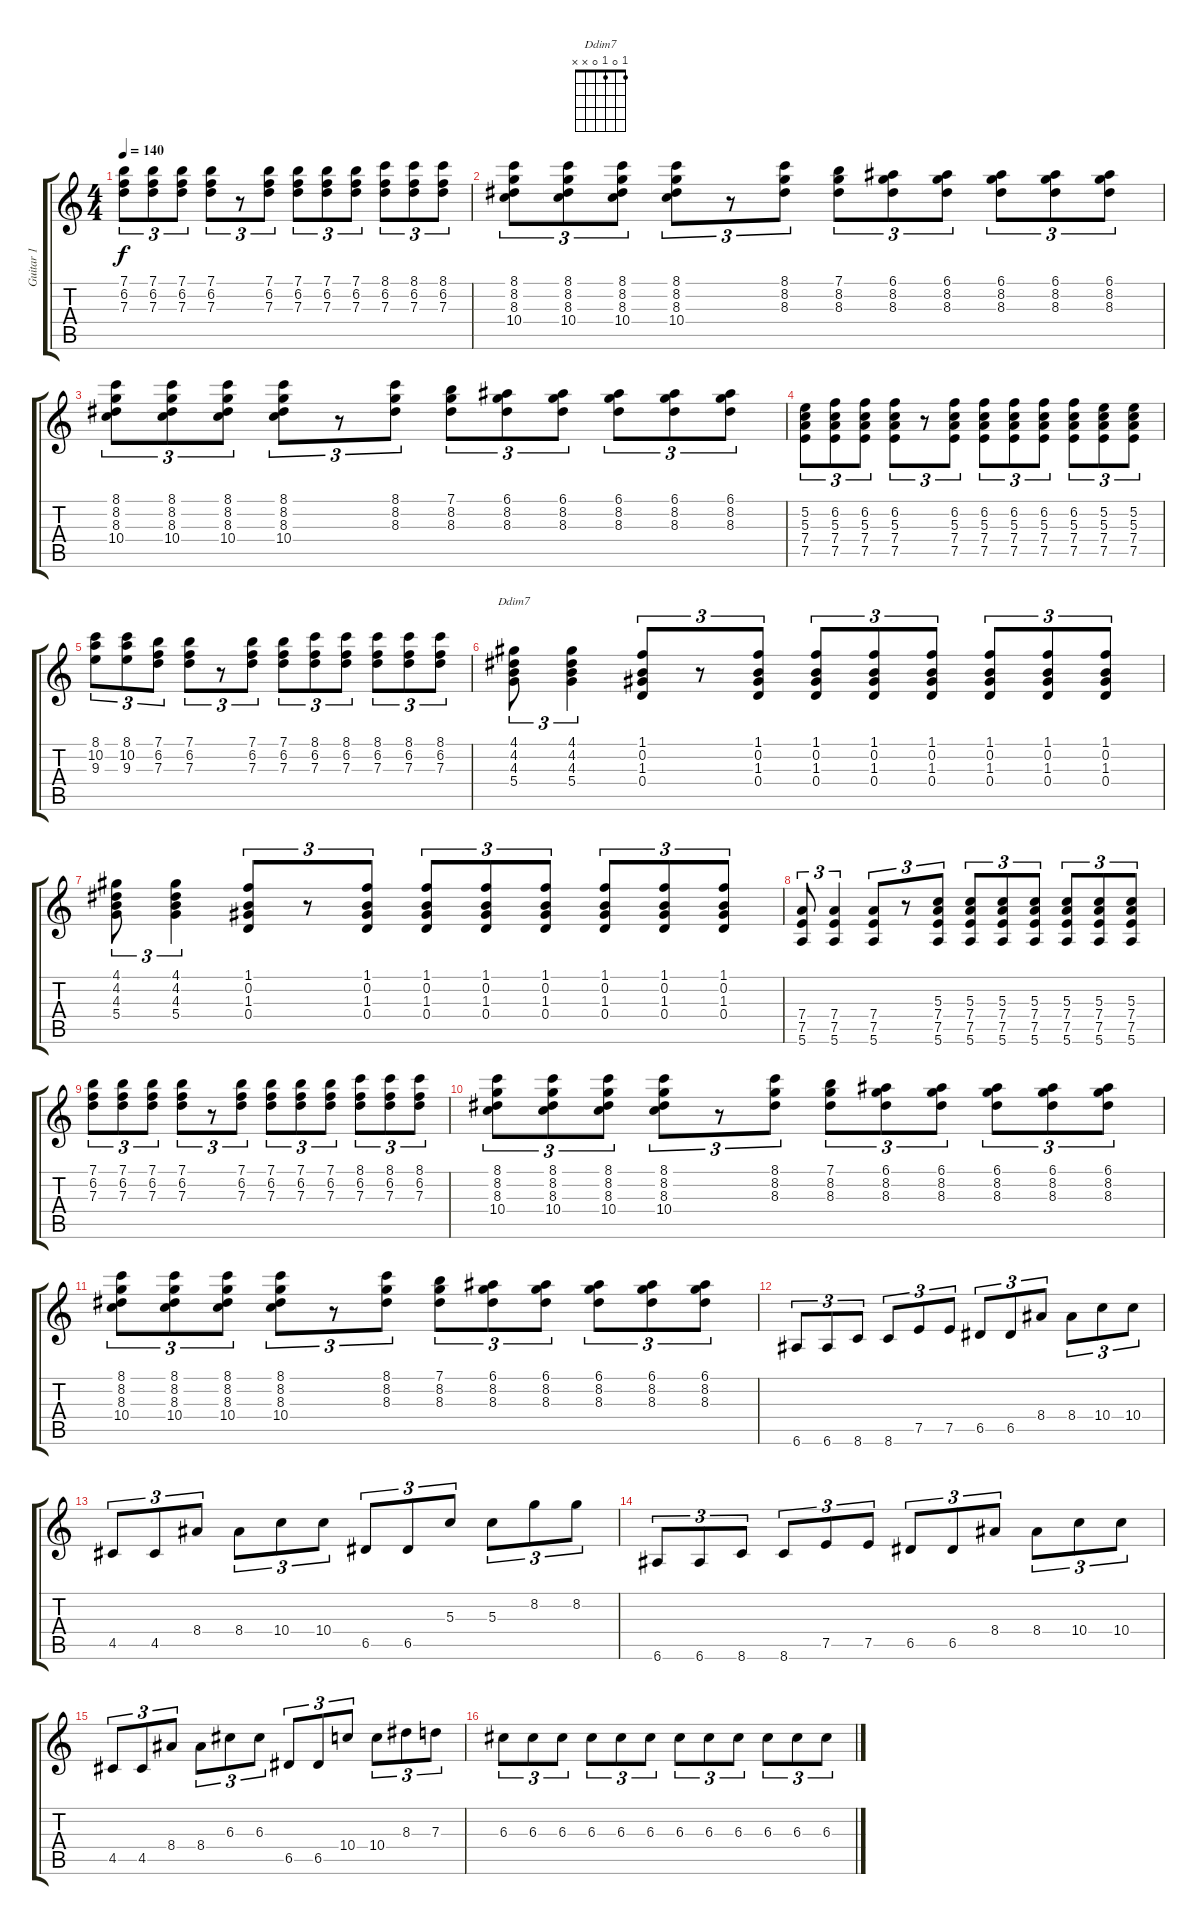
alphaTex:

\track ("Guitar 1" "Guitar 1") {instrument distortionguitar}
\staff {score tabs}
\tuning (E4 B3 G3 D3 A2 E2) {hide}
\chord ("Ddim7" 1 0 1 0 x x)
\ts (4 4)
\tempo 140
\clef g2
\ks c
(7.1 6.2 7.3).8{tu (3 2) dy f} (7.1 6.2 7.3).8{tu (3 2)} (7.1 6.2 7.3).8{tu (3 2)} (7.1 6.2 7.3).8{tu (3 2)} r.8{tu (3 2)} (7.1 6.2 7.3).8{tu (3 2)} (7.1 6.2 7.3).8{tu (3 2)} (7.1 6.2 7.3).8{tu (3 2)} (7.1 6.2 7.3).8{tu (3 2)} (8.1 6.2 7.3).8{tu (3 2)} (8.1 6.2 7.3).8{tu (3 2)} (8.1 6.2 7.3).8{tu (3 2)} |
(8.1 8.2 8.3 10.4).8{tu (3 2)} (8.1 8.2 8.3 10.4).8{tu (3 2)} (8.1 8.2 8.3 10.4).8{tu (3 2)} (8.1 8.2 8.3 10.4).8{tu (3 2)} r.8{tu (3 2)} (8.1 8.2 8.3).8{tu (3 2)} (7.1 8.2 8.3).8{tu (3 2)} (6.1 8.2 8.3).8{tu (3 2)} (6.1 8.2 8.3).8{tu (3 2)} (6.1 8.2 8.3).8{tu (3 2)} (6.1 8.2 8.3).8{tu (3 2)} (6.1 8.2 8.3).8{tu (3 2)} |
(8.1 8.2 8.3 10.4).8{tu (3 2)} (8.1 8.2 8.3 10.4).8{tu (3 2)} (8.1 8.2 8.3 10.4).8{tu (3 2)} (8.1 8.2 8.3 10.4).8{tu (3 2)} r.8{tu (3 2)} (8.1 8.2 8.3).8{tu (3 2)} (7.1 8.2 8.3).8{tu (3 2)} (6.1 8.2 8.3).8{tu (3 2)} (6.1 8.2 8.3).8{tu (3 2)} (6.1 8.2 8.3).8{tu (3 2)} (6.1 8.2 8.3).8{tu (3 2)} (6.1 8.2 8.3).8{tu (3 2)} |
(5.2 5.3 7.4 7.5).8{tu (3 2)} (6.2 5.3 7.4 7.5).8{tu (3 2)} (6.2 5.3 7.4 7.5).8{tu (3 2)} (6.2 5.3 7.4 7.5).8{tu (3 2)} r.8{tu (3 2)} (6.2 5.3 7.4 7.5).8{tu (3 2)} (6.2 5.3 7.4 7.5).8{tu (3 2)} (6.2 5.3 7.4 7.5).8{tu (3 2)} (6.2 5.3 7.4 7.5).8{tu (3 2)} (6.2 5.3 7.4 7.5).8{tu (3 2)} (5.2 5.3 7.4 7.5).8{tu (3 2)} (5.2 5.3 7.4 7.5).8{tu (3 2)} |
(8.1 10.2 9.3).8{tu (3 2)} (8.1 10.2 9.3).8{tu (3 2)} (7.1 6.2 7.3).8{tu (3 2)} (7.1 6.2 7.3).8{tu (3 2)} r.8{tu (3 2)} (7.1 6.2 7.3).8{tu (3 2)} (7.1 6.2 7.3).8{tu (3 2)} (8.1 6.2 7.3).8{tu (3 2)} (8.1 6.2 7.3).8{tu (3 2)} (8.1 6.2 7.3).8{tu (3 2)} (8.1 6.2 7.3).8{tu (3 2)} (8.1 6.2 7.3).8{tu (3 2)} |
(4.1 4.2 4.3 5.4).8{tu (3 2) ch "Ddim7"} (4.1 4.2 4.3 5.4).4{tu (3 2)} (1.1 0.2 1.3 0.4).8{tu (3 2)} r.8{tu (3 2)} (1.1 0.2 1.3 0.4).8{tu (3 2)} (1.1 0.2 1.3 0.4).8{tu (3 2)} (1.1 0.2 1.3 0.4).8{tu (3 2)} (1.1 0.2 1.3 0.4).8{tu (3 2)} (1.1 0.2 1.3 0.4).8{tu (3 2)} (1.1 0.2 1.3 0.4).8{tu (3 2)} (1.1 0.2 1.3 0.4).8{tu (3 2)} |
(4.1 4.2 4.3 5.4).8{tu (3 2)} (4.1 4.2 4.3 5.4).4{tu (3 2)} (1.1 0.2 1.3 0.4).8{tu (3 2)} r.8{tu (3 2)} (1.1 0.2 1.3 0.4).8{tu (3 2)} (1.1 0.2 1.3 0.4).8{tu (3 2)} (1.1 0.2 1.3 0.4).8{tu (3 2)} (1.1 0.2 1.3 0.4).8{tu (3 2)} (1.1 0.2 1.3 0.4).8{tu (3 2)} (1.1 0.2 1.3 0.4).8{tu (3 2)} (1.1 0.2 1.3 0.4).8{tu (3 2)} |
(7.4 7.5 5.6).8{tu (3 2)} (7.4 7.5 5.6).4{tu (3 2)} (7.4 7.5 5.6).8{tu (3 2)} r.8{tu (3 2)} (5.3 7.4 7.5 5.6).8{tu (3 2)} (5.3 7.4 7.5 5.6).8{tu (3 2)} (5.3 7.4 7.5 5.6).8{tu (3 2)} (5.3 7.4 7.5 5.6).8{tu (3 2)} (5.3 7.4 7.5 5.6).8{tu (3 2)} (5.3 7.4 7.5 5.6).8{tu (3 2)} (5.3 7.4 7.5 5.6).8{tu (3 2)} |
(7.1 6.2 7.3).8{tu (3 2)} (7.1 6.2 7.3).8{tu (3 2)} (7.1 6.2 7.3).8{tu (3 2)} (7.1 6.2 7.3).8{tu (3 2)} r.8{tu (3 2)} (7.1 6.2 7.3).8{tu (3 2)} (7.1 6.2 7.3).8{tu (3 2)} (7.1 6.2 7.3).8{tu (3 2)} (7.1 6.2 7.3).8{tu (3 2)} (8.1 6.2 7.3).8{tu (3 2)} (8.1 6.2 7.3).8{tu (3 2)} (8.1 6.2 7.3).8{tu (3 2)} |
(8.1 8.2 8.3 10.4).8{tu (3 2)} (8.1 8.2 8.3 10.4).8{tu (3 2)} (8.1 8.2 8.3 10.4).8{tu (3 2)} (8.1 8.2 8.3 10.4).8{tu (3 2)} r.8{tu (3 2)} (8.1 8.2 8.3).8{tu (3 2)} (7.1 8.2 8.3).8{tu (3 2)} (6.1 8.2 8.3).8{tu (3 2)} (6.1 8.2 8.3).8{tu (3 2)} (6.1 8.2 8.3).8{tu (3 2)} (6.1 8.2 8.3).8{tu (3 2)} (6.1 8.2 8.3).8{tu (3 2)} |
(8.1 8.2 8.3 10.4).8{tu (3 2)} (8.1 8.2 8.3 10.4).8{tu (3 2)} (8.1 8.2 8.3 10.4).8{tu (3 2)} (8.1 8.2 8.3 10.4).8{tu (3 2)} r.8{tu (3 2)} (8.1 8.2 8.3).8{tu (3 2)} (7.1 8.2 8.3).8{tu (3 2)} (6.1 8.2 8.3).8{tu (3 2)} (6.1 8.2 8.3).8{tu (3 2)} (6.1 8.2 8.3).8{tu (3 2)} (6.1 8.2 8.3).8{tu (3 2)} (6.1 8.2 8.3).8{tu (3 2)} |
6.6.8{tu (3 2)} 6.6.8{tu (3 2)} 8.6.8{tu (3 2)} 8.6.8{tu (3 2)} 7.5.8{tu (3 2)} 7.5.8{tu (3 2)} 6.5.8{tu (3 2)} 6.5.8{tu (3 2)} 8.4.8{tu (3 2)} 8.4.8{tu (3 2)} 10.4.8{tu (3 2)} 10.4.8{tu (3 2)} |
4.5.8{tu (3 2)} 4.5.8{tu (3 2)} 8.4.8{tu (3 2)} 8.4.8{tu (3 2)} 10.4.8{tu (3 2)} 10.4.8{tu (3 2)} 6.5.8{tu (3 2)} 6.5.8{tu (3 2)} 5.3.8{tu (3 2)} 5.3.8{tu (3 2)} 8.2.8{tu (3 2)} 8.2.8{tu (3 2)} |
6.6.8{tu (3 2)} 6.6.8{tu (3 2)} 8.6.8{tu (3 2)} 8.6.8{tu (3 2)} 7.5.8{tu (3 2)} 7.5.8{tu (3 2)} 6.5.8{tu (3 2)} 6.5.8{tu (3 2)} 8.4.8{tu (3 2)} 8.4.8{tu (3 2)} 10.4.8{tu (3 2)} 10.4.8{tu (3 2)} |
4.5.8{tu (3 2)} 4.5.8{tu (3 2)} 8.4.8{tu (3 2)} 8.4.8{tu (3 2)} 6.3.8{tu (3 2)} 6.3.8{tu (3 2)} 6.5.8{tu (3 2)} 6.5.8{tu (3 2)} 10.4.8{tu (3 2)} 10.4.8{tu (3 2)} 8.3.8{tu (3 2)} 7.3.8{tu (3 2)} |
6.3.8{tu (3 2)} 6.3.8{tu (3 2)} 6.3.8{tu (3 2)} 6.3.8{tu (3 2)} 6.3.8{tu (3 2)} 6.3.8{tu (3 2)} 6.3.8{tu (3 2)} 6.3.8{tu (3 2)} 6.3.8{tu (3 2)} 6.3.8{tu (3 2)} 6.3.8{tu (3 2)} 6.3.8{tu (3 2)}
